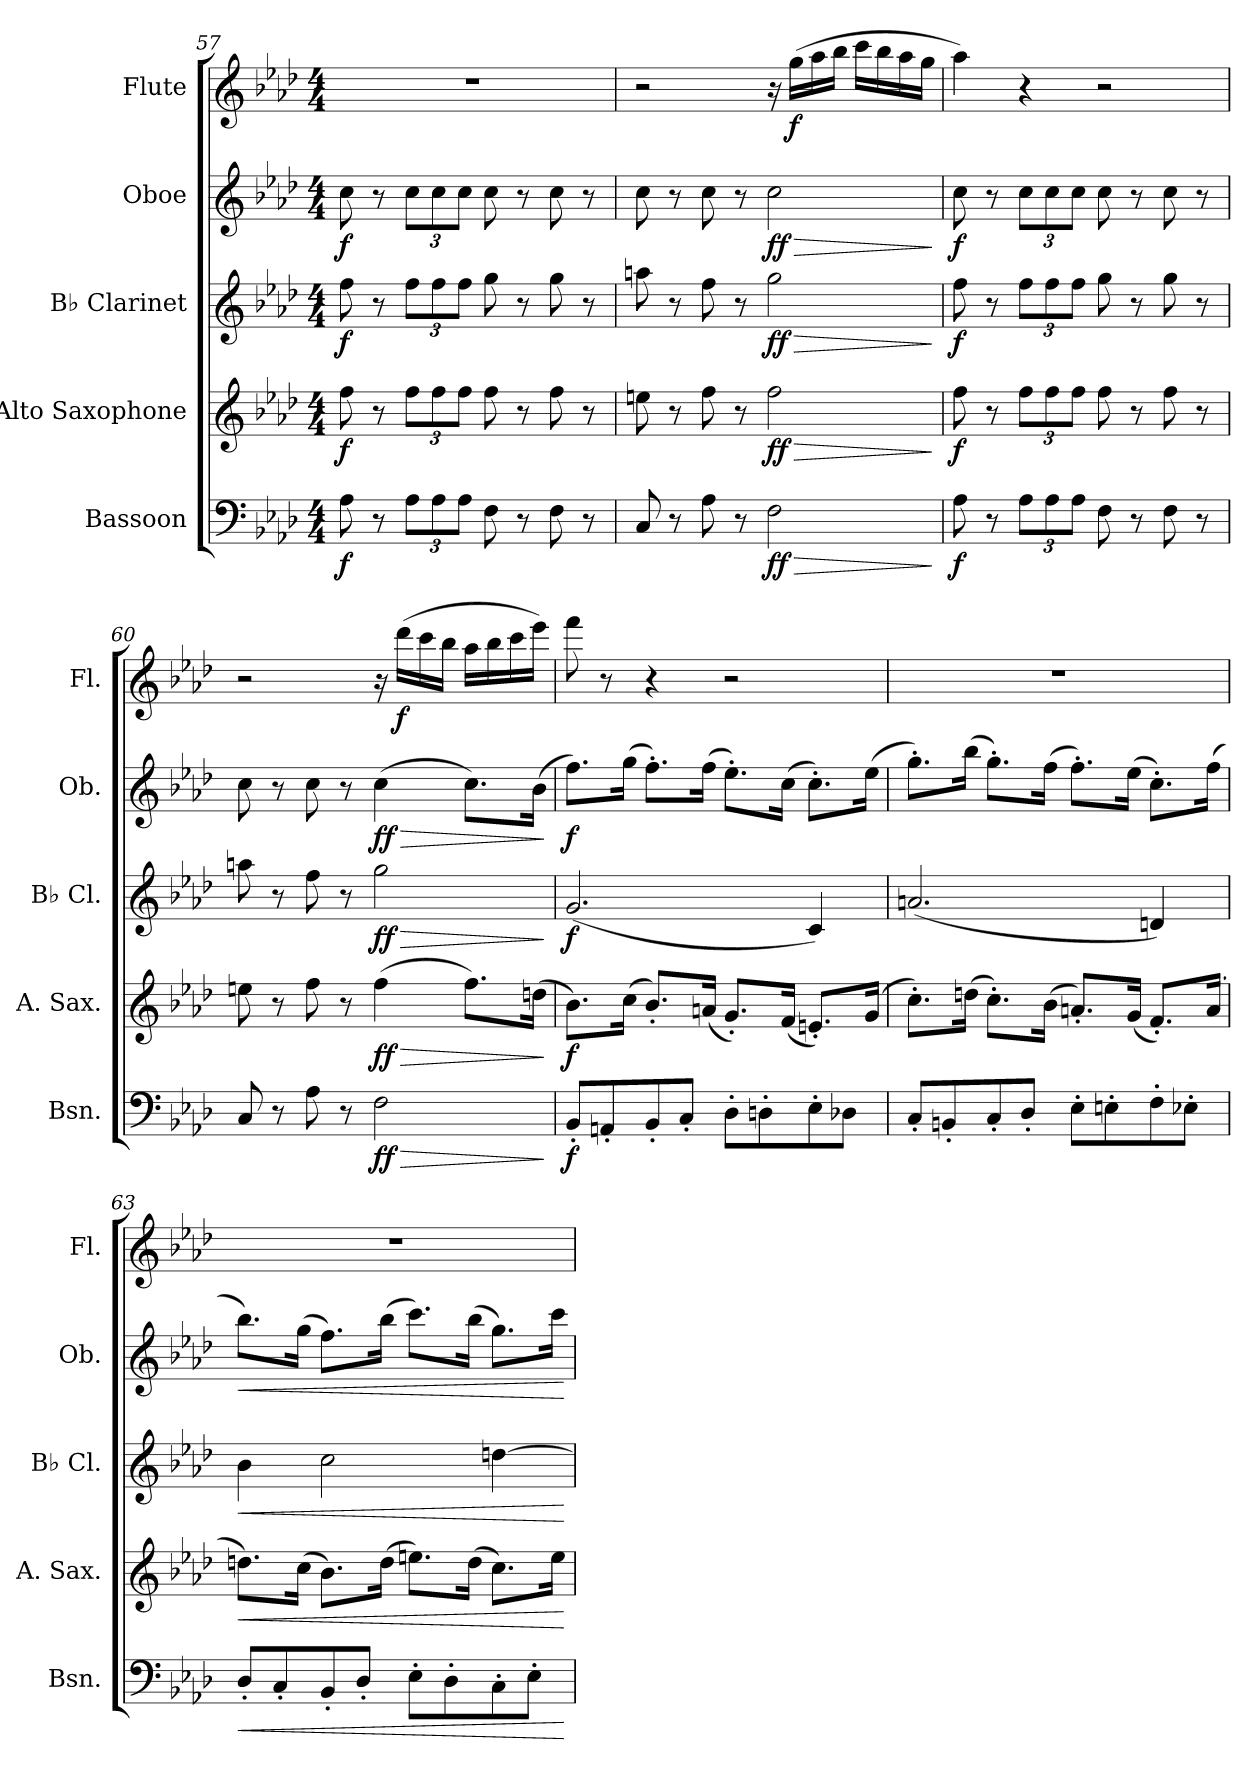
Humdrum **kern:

**kern	**dynam	**kern	**dynam	**kern	**dynam	**kern	**dynam	**kern	**dynam
*part5	*part5	*part4	*part4	*part3	*part3	*part2	*part2	*part1	*part1
*staff5	*staff5	*staff4	*staff4	*staff3	*staff3	*staff2	*staff2	*staff1	*staff1
*I"Bassoon	*	*I"Alto Saxophone	*	*I"B♭ Clarinet	*	*I"Oboe	*	*I"Flute	*
*I'Bsn.	*	*I'A. Sax.	*	*I'B♭ Cl.	*	*I'Ob.	*	*I'Fl.	*
*clefF4	*	*clefG2	*	*clefG2	*	*clefG2	*	*clefG2	*
*	*	*ITrd5c9	*	*ITrd1c2	*	*	*	*	*
*k[b-e-a-d-]	*	*k[b-e-a-d-g-c-f-]	*	*k[b-e-a-d-g-c-]	*	*k[b-e-a-d-]	*	*k[b-e-a-d-]	*
*M4/4	*	*M4/4	*	*M4/4	*	*M4/4	*	*M4/4	*
=57	=57	=57	=57	=57	=57	=57	=57	=57	=57
!	!LO:DY:b	!	!LO:DY:b	!	!LO:DY:b	!	!LO:DY:b	!	!
8A-\	f	8a-\	f	8ee-\	f	8cc\	f	1r	.
8r	.	8r	.	8r	.	8r	.	.	.
*Xbrackettup	*	*Xbrackettup	*	*Xbrackettup	*	*Xbrackettup	*	*	*
12A-\L	.	12a-\L	.	12ee-\L	.	12cc\L	.	.	.
12A-\	.	12a-\	.	12ee-\	.	12cc\	.	.	.
12A-\J	.	12a-\J	.	12ee-\J	.	12cc\J	.	.	.
8F\	.	8a-\	.	8ff\	.	8cc\	.	.	.
8r	.	8r	.	8r	.	8r	.	.	.
8F\	.	8a-\	.	8ff\	.	8cc\	.	.	.
8r	.	8r	.	8r	.	8r	.	.	.
!!LO:LB:g=z
=58	=58	=58	=58	=58	=58	=58	=58	=58	=58
8C/	.	8gn\	.	8ggn\	.	8cc\	.	2r	.
8r	.	8r	.	8r	.	8r	.	.	.
8A-\	.	8a-\	.	8ee-\	.	8cc\	.	.	.
8r	.	8r	.	8r	.	8r	.	.	.
!	!LO:HP:b	!	!LO:HP:b	!	!LO:HP:b	!	!LO:HP:b	!	!
!	!LO:DY:n=1:b	!	!LO:DY:n=1:b	!	!LO:DY:n=1:b	!	!LO:DY:n=1:b	!	!
2F\	> ff	2a-\	> ff	2ff\	> ff	2cc\	> ff	16r	.
!	!	!	!	!	!	!	!	!	!LO:DY:b
.	.	.	.	.	.	.	.	(>16gg\LL	f
.	.	.	.	.	.	.	.	16aa-\	.
.	.	.	.	.	.	.	.	16bb-\JJ	.
.	.	.	.	.	.	.	.	16ccc\LL	.
.	.	.	.	.	.	.	.	16bb-\	.
.	.	.	.	.	.	.	.	16aa-\	.
.	.	.	.	.	.	.	.	16gg\JJ	.
.	]	.	]	.	]	.	]	.	.
=59	=59	=59	=59	=59	=59	=59	=59	=59	=59
!	!LO:DY:b	!	!LO:DY:b	!	!LO:DY:b	!	!LO:DY:b	!	!
8A-\	f	8a-\	f	8ee-\	f	8cc\	f	4aa-\)	.
8r	.	8r	.	8r	.	8r	.	.	.
12A-\L	.	12a-\L	.	12ee-\L	.	12cc\L	.	4r	.
12A-\	.	12a-\	.	12ee-\	.	12cc\	.	.	.
12A-\J	.	12a-\J	.	12ee-\J	.	12cc\J	.	.	.
8F\	.	8a-\	.	8ff\	.	8cc\	.	2r	.
8r	.	8r	.	8r	.	8r	.	.	.
8F\	.	8a-\	.	8ff\	.	8cc\	.	.	.
8r	.	8r	.	8r	.	8r	.	.	.
=60	=60	=60	=60	=60	=60	=60	=60	=60	=60
8C/	.	8gn\	.	8ggn\	.	8cc\	.	2r	.
8r	.	8r	.	8r	.	8r	.	.	.
8A-\	.	8a-\	.	8ee-\	.	8cc\	.	.	.
8r	.	8r	.	8r	.	8r	.	.	.
!	!LO:HP:b	!	!LO:HP:b	!	!LO:HP:b	!	!LO:HP:b	!	!
!	!LO:DY:n=1:b	!	!LO:DY:n=1:b	!	!LO:DY:n=1:b	!	!LO:DY:n=1:b	!	!
2F\	> ff	(>4a-\	> ff	2ff\	> ff	(>4cc\	> ff	16r	.
!	!	!	!	!	!	!	!	!	!LO:DY:b
.	.	.	.	.	.	.	.	(>16ddd-\LL	f
.	.	.	.	.	.	.	.	16ccc\	.
.	.	.	.	.	.	.	.	16bb-\JJ	.
.	.	8.a-\L)	.	.	.	8.cc\L)	.	16aa-\LL	.
.	.	.	.	.	.	.	.	16bb-\	.
.	.	.	.	.	.	.	.	16ccc\	.
.	.	(>16fn\Jk	.	.	.	(>16b-\Jk	.	16eee-\JJ)	.
.	]	.	]	.	]	.	]	.	.
!!LO:PB:g=z
=61	=61	=61	=61	=61	=61	=61	=61	=61	=61
!	!LO:DY:b	!	!LO:DY:b	!	!LO:DY:b	!	!LO:DY:b	!	!
8BB-'/L	f	8.d-\L)	f	(<2.f/	f	8.ff\L)	f	8fff\	.
8AAn'/	.	.	.	.	.	.	.	8r	.
.	.	(>16e-\Jk	.	.	.	(>16gg\Jk	.	.	.
8BB-'/	.	8.d-'/L)	.	.	.	8.ff'\L)	.	4r	.
8C'/J	.	.	.	.	.	.	.	.	.
.	.	(<16cn/Jk	.	.	.	(>16ff\Jk	.	.	.
8D-'\L	.	8.B-'/L)	.	.	.	8.ee-'\L)	.	2r	.
8Dn'\	.	.	.	.	.	.	.	.	.
.	.	(<16A-/Jk	.	.	.	(>16cc\Jk	.	.	.
8E-'\	.	8.Gn'/L)	.	4B-/)	.	8.cc'\L)	.	.	.
8D-X\J	.	.	.	.	.	.	.	.	.
.	.	(<16B-/Jk	.	.	.	(>16ee-\Jk	.	.	.
=62	=62	=62	=62	=62	=62	=62	=62	=62	=62
8C'/L	.	8.e-'\L)	.	(<2.gn/	.	8.gg'\L)	.	1r	.
8BBn'/	.	.	.	.	.	.	.	.	.
.	.	(>16fn\Jk	.	.	.	(>16bb-\Jk	.	.	.
8C'/	.	8.e-'\L)	.	.	.	8.gg'\L)	.	.	.
8D-'/J	.	.	.	.	.	.	.	.	.
.	.	(>16d-\Jk	.	.	.	(>16ff\Jk	.	.	.
8E-'\L	.	8.cn'/L)	.	.	.	8.ff'\L)	.	.	.
8En'\	.	.	.	.	.	.	.	.	.
.	.	(<16B-/Jk	.	.	.	(>16ee-\Jk	.	.	.
8F'\	.	8.A-'/L)	.	4cn/)	.	8.cc'\L)	.	.	.
8E-X'\J	.	.	.	.	.	.	.	.	.
.	.	(<16c/Jk	.	.	.	(>16ff\Jk	.	.	.
=63	=63	=63	=63	=63	=63	=63	=63	=63	=63
!	!LO:HP:b	!	!LO:HP:b	!	!LO:HP:b	!	!LO:HP:b	!	!
8D-'/L	<	8.fn\L)	<	4a-\	<	8.bb-\L)	<	1r	.
8C'/	.	.	.	.	.	.	.	.	.
.	.	(>16e-\Jk	.	.	.	(>16gg\Jk	.	.	.
8BB-'/	.	8.d-\L)	.	2b-\	.	8.ff\L)	.	.	.
8D-'/J	.	.	.	.	.	.	.	.	.
.	.	(>16f\Jk	.	.	.	(>16bb-\Jk	.	.	.
8E-'\L	.	8.gn\L)	.	.	.	8.ccc\L)	.	.	.
8D-'\	.	.	.	.	.	.	.	.	.
.	.	(>16f\Jk	.	.	.	(>16bb-\Jk	.	.	.
8C'\	.	8.e-\L)	.	[4ccn\	.	8.gg\L)	.	.	.
8E-'\J	.	.	.	.	.	.	.	.	.
.	.	16g\Jk	.	.	.	16ccc\Jk	.	.	.
.	[	.	[	.	[	.	[	.	.
=	=	=	=	=	=	=	=	=	=
*-	*-	*-	*-	*-	*-	*-	*-	*-	*-
